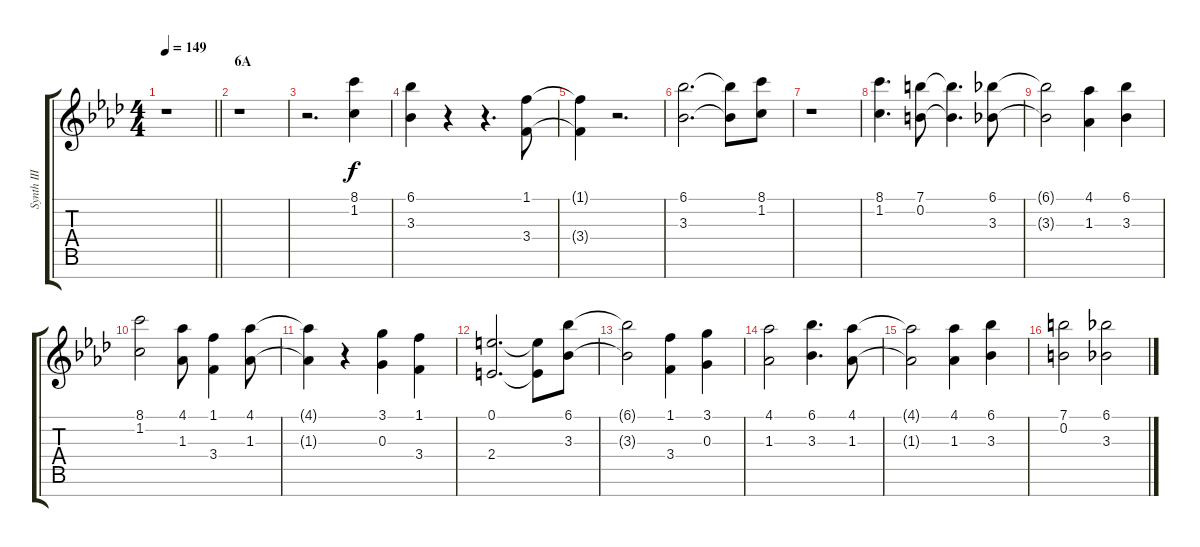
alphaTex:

\track ("Synth III" "Synth III") {instrument fx4atmosphere}
\staff {score tabs}
\tuning (E5 B4 G4 D4 A3 E3 B2) {hide}
\ts (4 4)
\tempo 149
\clef g2
\barLineRight lightlight
\ks ab
r.1{dy f} |
\section ("" "6A")
r.1 |
r.2{d} (8.1 1.2).4 |
(6.1 3.3).4 r.4 r.4{d} (1.1 3.4).8 |
(1.1{t} 3.4{t}).4 r.2{d} |
(6.1 3.3).2{d} (6.1{t} 3.3{t}).8 (8.1 1.2).8 |
r.1 |
(8.1 1.2).4{d} (7.1 0.2).8 (7.1{t} 0.2{t}).4{d} (6.1 3.3).8 |
(6.1{t} 3.3{t}).2 (4.1 1.3).4 (6.1 3.3).4 |
(8.1 1.2).2 (4.1 1.3).8 (1.1 3.4).4 (4.1 1.3).8 |
(4.1{t} 1.3{t}).4 r.4 (3.1 0.3).4 (1.1 3.4).4 |
(0.1 2.4).2{d} (0.1{t} 2.4{t}).8 (6.1 3.3).8 |
(6.1{t} 3.3{t}).2 (1.1 3.4).4 (3.1 0.3).4 |
(4.1 1.3).2 (6.1 3.3).4{d} (4.1 1.3).8 |
(4.1{t} 1.3{t}).2 (4.1 1.3).4 (6.1 3.3).4 |
(7.1 0.2).2 (6.1 3.3).2
